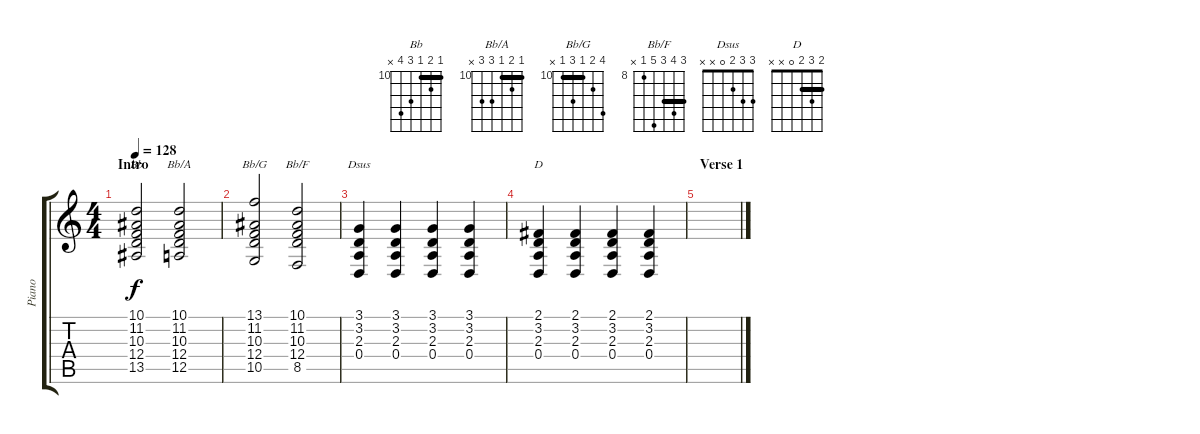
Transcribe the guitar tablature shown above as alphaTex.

\track ("Piano" "Piano") {instrument brightacousticpiano}
\staff {score tabs}
\tuning (E4 B3 G3 D3 A2 E2) {hide}
\chord ("Bb" 10 11 10 12 13 x) {firstfret 10 barre 10}
\chord ("Bb/A" 10 11 10 12 12 x) {firstfret 10 barre 10}
\chord ("Bb/G" 13 11 10 12 10 x) {firstfret 10 barre 10}
\chord ("Bb/F" 10 11 10 12 8 x) {firstfret 8 barre 10}
\chord ("Dsus" 3 3 2 0 x x)
\chord ("D" 2 3 2 0 x x) {barre 2}
\ts (4 4)
\section ("" "Intro")
\tempo 128
\clef g2
\ks c
(10.1 11.2 10.3 12.4 13.5).2{ch "Bb" dy f instrument brightacousticpiano} (10.1 11.2 10.3 12.4 12.5).2{ch "Bb/A"} |
(13.1 11.2 10.3 12.4 10.5).2{ch "Bb/G"} (10.1 11.2 10.3 12.4 8.5).2{ch "Bb/F"} |
(3.1 3.2 2.3 0.4).4{ch "Dsus"} (3.1 3.2 2.3 0.4).4 (3.1 3.2 2.3 0.4).4 (3.1 3.2 2.3 0.4).4 |
(2.1 3.2 2.3 0.4).4{ch "D"} (2.1 3.2 2.3 0.4).4 (2.1 3.2 2.3 0.4).4 (2.1 3.2 2.3 0.4).4 |
\section ("" "Verse 1")
